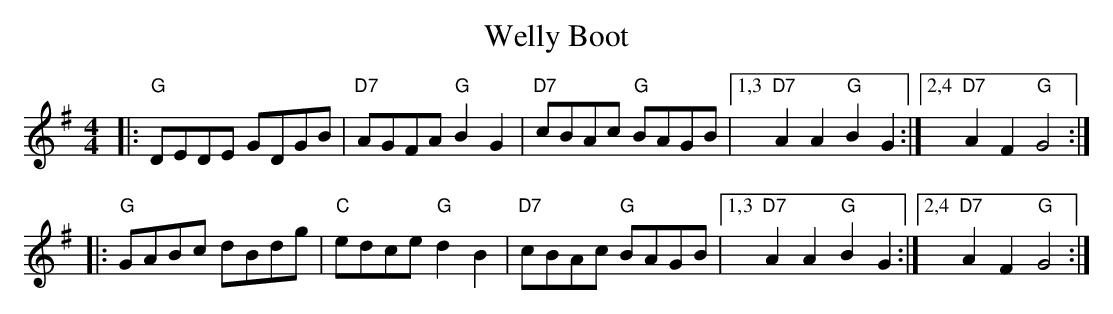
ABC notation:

X:1
T: Welly Boot
M: 4/4
K: G
L: 1/8
|: "G"DEDE GDGB | "D7"AGFA "G"B2G2 | "D7"cBAc "G"BAGB |1,3 "D7"A2A2 "G"B2G2 :|2,4 "D7"A2F2 "G"G4 :|
|: "G"GABc dBdg |  "C"edce "G"d2B2 | "D7"cBAc "G"BAGB |1,3 "D7"A2A2 "G"B2G2 :|2,4 "D7"A2F2 "G"G4 :|
